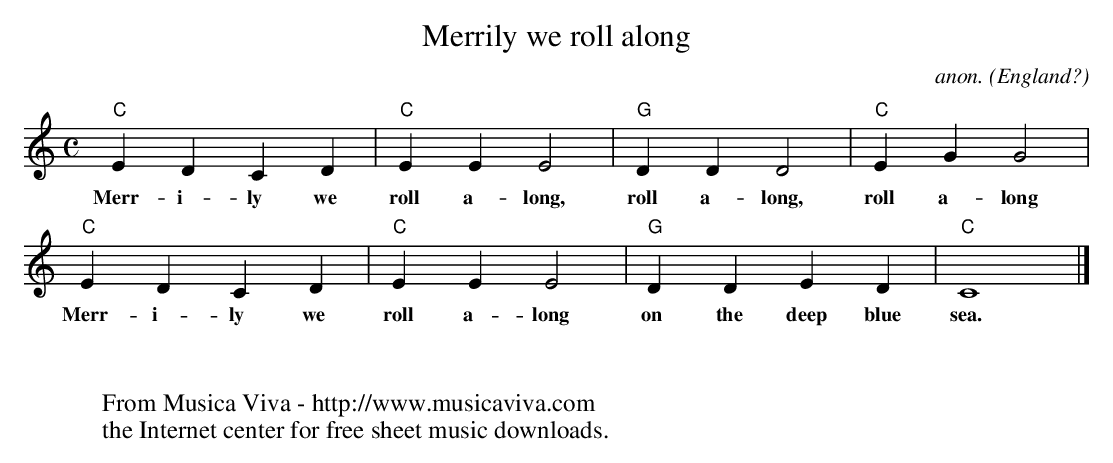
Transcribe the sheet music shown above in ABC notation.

X:1
T:Merrily we roll along
C:anon.
O:England?
M:C
L:1/4
K:C
"C"EDCD|"C"EEE2|"G"DDD2|"C"EGG2|
w:Merr-i-ly we roll a-long, roll a-long, roll a-long
"C"EDCD|"C"EEE2|"G"DDED|"C"C4|]
w:Merr-i-ly we roll a-long on the deep blue sea.
W:
W:
W:  From Musica Viva - http://www.musicaviva.com
W:  the Internet center for free sheet music downloads.
